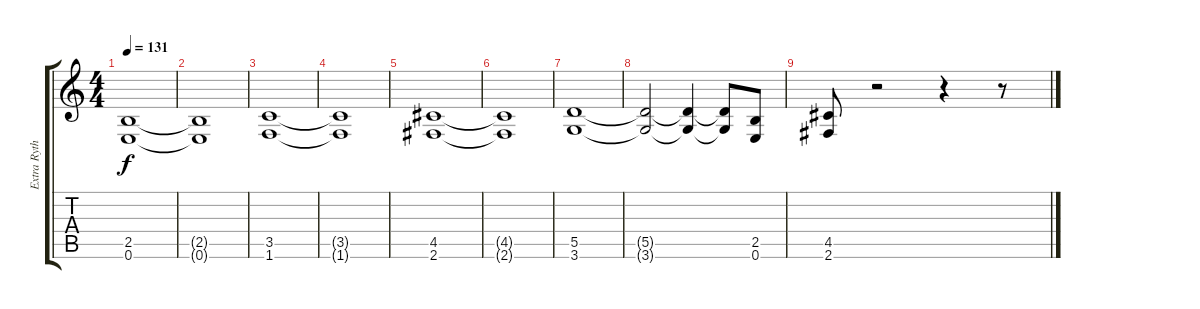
\track ("Extra Rythm" "Extra Ryth") {instrument distortionguitar}
\staff {score tabs}
\tuning (E4 B3 G3 D3 A2 E2) {hide}
\ts (4 4)
\tempo 131
\clef g2
\ks c
(2.5 0.6).1{dy f} |
(2.5{t} 0.6{t}).1 |
(3.5 1.6).1 |
(3.5{t} 1.6{t}).1 |
(4.5 2.6).1 |
(4.5{t} 2.6{t}).1 |
(5.5 3.6).1 |
(5.5{t} 3.6{t}).2 (5.5{t} 3.6{t}).4 (5.5{t} 3.6{t}).8 (2.5 0.6).8 |
(4.5 2.6).8 r.2 r.4 r.8
